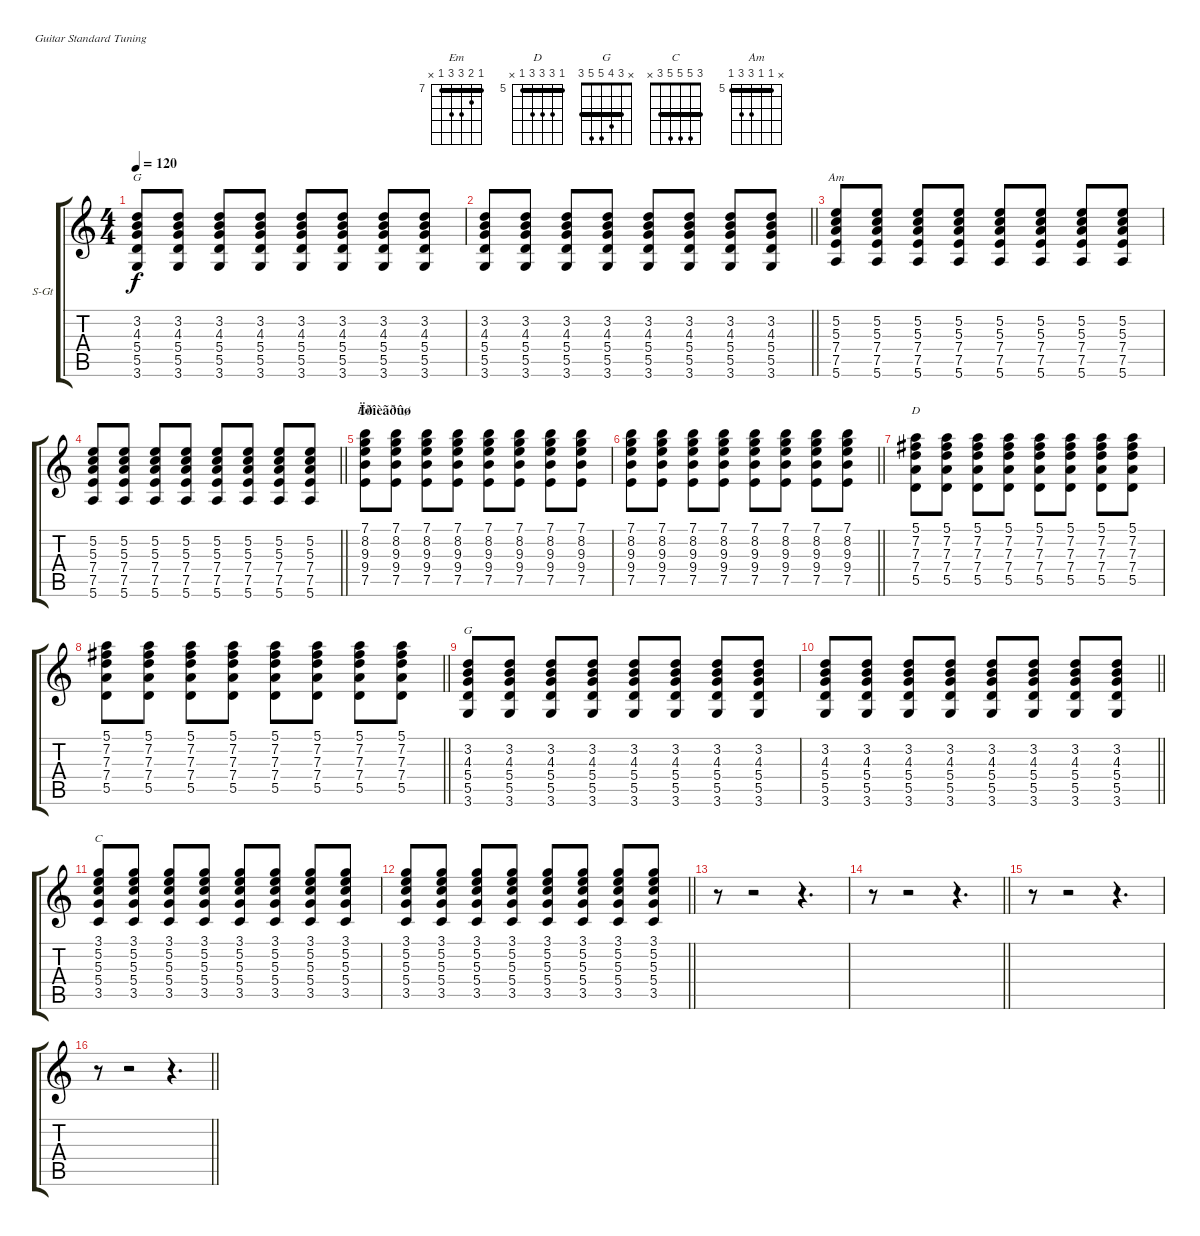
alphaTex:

\bracketExtendMode groupsimilarinstruments
\firstSystemTrackNameOrientation horizontal
\otherSystemsTrackNameOrientation horizontal
\track ("Äîðîæêà 2" "S-Gt") {instrument acousticguitarsteel}
\staff {score tabs}
\tuning (E4 B3 G3 D3 A2 E2)
\chord ("Em" 7 8 9 9 7 x) {firstfret 7 barre 7}
\chord ("D" 5 7 7 7 5 x) {firstfret 5 barre 5}
\chord ("G" x 3 4 5 5 3) {barre 3}
\chord ("C" 3 5 5 5 3 x) {barre 3}
\chord ("Am" x 5 5 7 7 5) {firstfret 5 barre (5 5)}
\ts (4 4)
\tempo 120
\clef g2
\ks c
(3.2 4.3 5.4 5.5 3.6).8{ch "G" dy f} (3.2 4.3 5.4 5.5 3.6).8 (3.2 4.3 5.4 5.5 3.6).8 (3.2 4.3 5.4 5.5 3.6).8 (3.2 4.3 5.4 5.5 3.6).8 (3.2 4.3 5.4 5.5 3.6).8 (3.2 4.3 5.4 5.5 3.6).8 (3.2 4.3 5.4 5.5 3.6).8 |
\barLineRight lightlight
(3.2 4.3 5.4 5.5 3.6).8 (3.2 4.3 5.4 5.5 3.6).8 (3.2 4.3 5.4 5.5 3.6).8 (3.2 4.3 5.4 5.5 3.6).8 (3.2 4.3 5.4 5.5 3.6).8 (3.2 4.3 5.4 5.5 3.6).8 (3.2 4.3 5.4 5.5 3.6).8 (3.2 4.3 5.4 5.5 3.6).8 |
(5.2 5.3 7.4 7.5 5.6).8{ch "Am"} (5.2 5.3 7.4 7.5 5.6).8 (5.2 5.3 7.4 7.5 5.6).8 (5.2 5.3 7.4 7.5 5.6).8 (5.2 5.3 7.4 7.5 5.6).8 (5.2 5.3 7.4 7.5 5.6).8 (5.2 5.3 7.4 7.5 5.6).8 (5.2 5.3 7.4 7.5 5.6).8 |
\barLineRight lightlight
(5.2 5.3 7.4 7.5 5.6).8 (5.2 5.3 7.4 7.5 5.6).8 (5.2 5.3 7.4 7.5 5.6).8 (5.2 5.3 7.4 7.5 5.6).8 (5.2 5.3 7.4 7.5 5.6).8 (5.2 5.3 7.4 7.5 5.6).8 (5.2 5.3 7.4 7.5 5.6).8 (5.2 5.3 7.4 7.5 5.6).8 |
\section ("" "Ïðîèãðûø")
(7.1 8.2 9.3 9.4 7.5).8{ch "Em"} (7.1 8.2 9.3 9.4 7.5).8 (7.1 8.2 9.3 9.4 7.5).8 (7.1 8.2 9.3 9.4 7.5).8 (7.1 8.2 9.3 9.4 7.5).8 (7.1 8.2 9.3 9.4 7.5).8 (7.1 8.2 9.3 9.4 7.5).8 (7.1 8.2 9.3 9.4 7.5).8 |
\barLineRight lightlight
(7.1 8.2 9.3 9.4 7.5).8 (7.1 8.2 9.3 9.4 7.5).8 (7.1 8.2 9.3 9.4 7.5).8 (7.1 8.2 9.3 9.4 7.5).8 (7.1 8.2 9.3 9.4 7.5).8 (7.1 8.2 9.3 9.4 7.5).8 (7.1 8.2 9.3 9.4 7.5).8 (7.1 8.2 9.3 9.4 7.5).8 |
(5.1 7.2 7.3 7.4 5.5).8{ch "D"} (5.1 7.2 7.3 7.4 5.5).8 (5.1 7.2 7.3 7.4 5.5).8 (5.1 7.2 7.3 7.4 5.5).8 (5.1 7.2 7.3 7.4 5.5).8 (5.1 7.2 7.3 7.4 5.5).8 (5.1 7.2 7.3 7.4 5.5).8 (5.1 7.2 7.3 7.4 5.5).8 |
\barLineRight lightlight
(5.1 7.2 7.3 7.4 5.5).8 (5.1 7.2 7.3 7.4 5.5).8 (5.1 7.2 7.3 7.4 5.5).8 (5.1 7.2 7.3 7.4 5.5).8 (5.1 7.2 7.3 7.4 5.5).8 (5.1 7.2 7.3 7.4 5.5).8 (5.1 7.2 7.3 7.4 5.5).8 (5.1 7.2 7.3 7.4 5.5).8 |
(3.2 4.3 5.4 5.5 3.6).8{ch "G"} (3.2 4.3 5.4 5.5 3.6).8 (3.2 4.3 5.4 5.5 3.6).8 (3.2 4.3 5.4 5.5 3.6).8 (3.2 4.3 5.4 5.5 3.6).8 (3.2 4.3 5.4 5.5 3.6).8 (3.2 4.3 5.4 5.5 3.6).8 (3.2 4.3 5.4 5.5 3.6).8 |
\barLineRight lightlight
(3.2 4.3 5.4 5.5 3.6).8 (3.2 4.3 5.4 5.5 3.6).8 (3.2 4.3 5.4 5.5 3.6).8 (3.2 4.3 5.4 5.5 3.6).8 (3.2 4.3 5.4 5.5 3.6).8 (3.2 4.3 5.4 5.5 3.6).8 (3.2 4.3 5.4 5.5 3.6).8 (3.2 4.3 5.4 5.5 3.6).8 |
(3.1 5.2 5.3 5.4 3.5).8{ch "C"} (3.1 5.2 5.3 5.4 3.5).8 (3.1 5.2 5.3 5.4 3.5).8 (3.1 5.2 5.3 5.4 3.5).8 (3.1 5.2 5.3 5.4 3.5).8 (3.1 5.2 5.3 5.4 3.5).8 (3.1 5.2 5.3 5.4 3.5).8 (3.1 5.2 5.3 5.4 3.5).8 |
\barLineRight lightlight
(3.1 5.2 5.3 5.4 3.5).8 (3.1 5.2 5.3 5.4 3.5).8 (3.1 5.2 5.3 5.4 3.5).8 (3.1 5.2 5.3 5.4 3.5).8 (3.1 5.2 5.3 5.4 3.5).8 (3.1 5.2 5.3 5.4 3.5).8 (3.1 5.2 5.3 5.4 3.5).8 (3.1 5.2 5.3 5.4 3.5).8 |
r.8 r.2 r.4{d} |
\barLineRight lightlight
r.8 r.2 r.4{d} |
r.8 r.2 r.4{d} |
\barLineRight lightlight
r.8 r.2 r.4{d}
